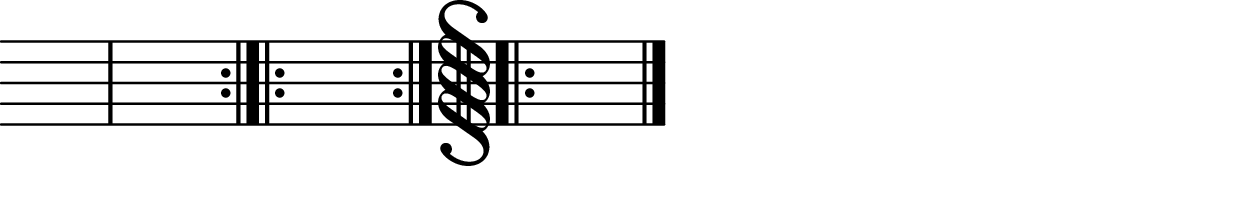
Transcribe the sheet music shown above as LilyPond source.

%% Generated by lilypond-book
%% Options: [exampleindent=10.16\mm,indent=0\mm,line-width=160\mm,paper-height=845.047\pt,paper-width=597.508\pt,papersize='(cons (* 597.508 pt) (* 845.047 pt))]
\include "lilypond-book-preamble.ly"


% ****************************************************************
% Start cut-&-pastable-section
% ****************************************************************

#(ly:set-option 'eps-box-padding 3.000000)



\paper {
  #(set-paper-size '(cons (* 597.508 pt) (* 845.047 pt)))
  indent = 0\mm
  line-width = 160\mm
  % offset the left padding, also add 1mm as lilypond creates cropped
  % images with a little space on the right
  line-width = #(- line-width (* mm  3.000000) (* mm 1))
}

\layout {
  
}




% ****************************************************************
% ly snippet:
% ****************************************************************
\sourcefilename "/lilypond-2.25.16/input/regression/magnifyStaff-bar-lines.ly"
\sourcefileline 0
\version "2.19.22"

\header {
  texidoc = "Bar line thickness and spacing should be scaled along
with notation size when using the @code{\magnifyStaff} command."
}

\paper {
  score-system-spacing = #'((padding . 4))
}

example =
#(define-music-function (mag) (positive?)
   #{
     \new Staff \with {
       \magnifyStaff #mag
       instrumentName = \markup {
         \fontsize #(+ 3 (- (magnification->font-size mag)))
         #(format #f "~,2f" mag)
       }
     } {
       \omit Staff.Clef
       \omit Staff.TimeSignature
       s4 \bar "|"
       s4 \bar ":|.|:"
       s4 \bar ":|.S.|:"
       s4 \bar "|."
     }
   #})

\example 0.50
\example 1.00
\example 2.00



% ****************************************************************
% end ly snippet
% ****************************************************************
